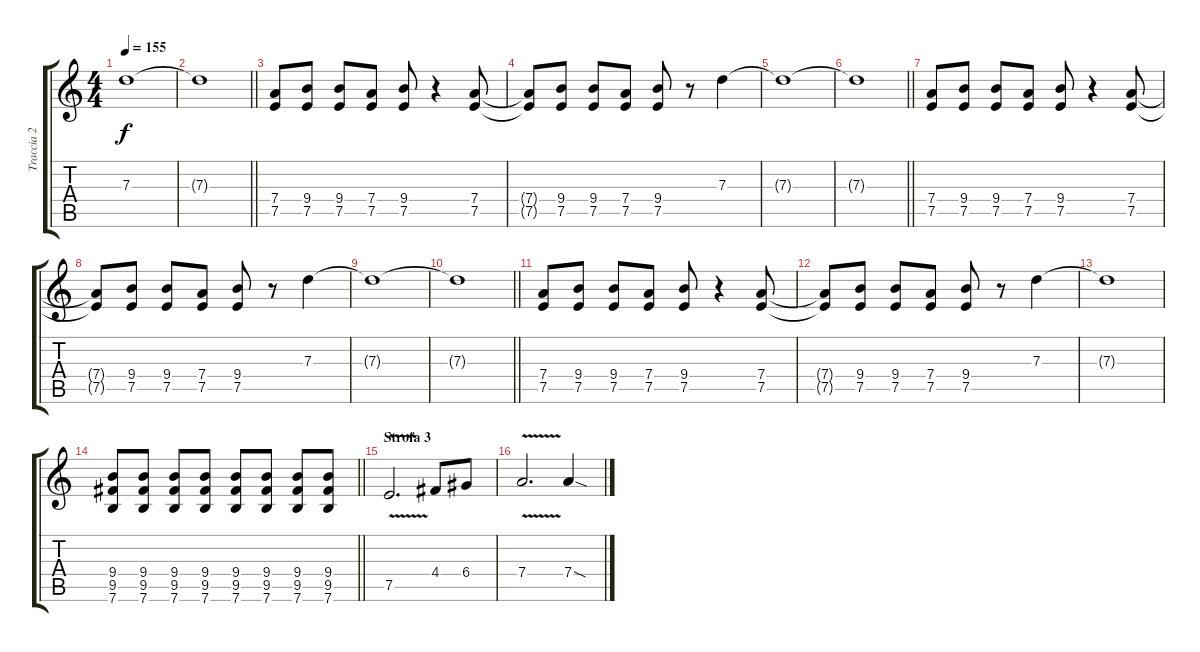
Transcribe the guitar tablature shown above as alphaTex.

\track ("Traccia 2" "Traccia 2") {instrument overdrivenguitar}
\staff {score tabs}
\tuning (E4 B3 G3 D3 A2 E2) {hide}
\ts (4 4)
\tempo 155
\clef g2
\ks c
7.3{t}.1{dy f} |
\barLineRight lightlight
7.3{t}.1 |
(7.4 7.5).8 (9.4 7.5).8 (9.4 7.5).8 (7.4 7.5).8 (9.4 7.5).8 r.4 (7.4 7.5).8 |
(7.4{t} 7.5{t}).8 (9.4 7.5).8 (9.4 7.5).8 (7.4 7.5).8 (9.4 7.5).8 r.8 7.3.4 |
7.3{t}.1 |
\barLineRight lightlight
7.3{t}.1 |
(7.4 7.5).8 (9.4 7.5).8 (9.4 7.5).8 (7.4 7.5).8 (9.4 7.5).8 r.4 (7.4 7.5).8 |
(7.4{t} 7.5{t}).8 (9.4 7.5).8 (9.4 7.5).8 (7.4 7.5).8 (9.4 7.5).8 r.8 7.3.4 |
7.3{t}.1 |
\barLineRight lightlight
7.3{t}.1 |
(7.4 7.5).8 (9.4 7.5).8 (9.4 7.5).8 (7.4 7.5).8 (9.4 7.5).8 r.4 (7.4 7.5).8 |
(7.4{t} 7.5{t}).8 (9.4 7.5).8 (9.4 7.5).8 (7.4 7.5).8 (9.4 7.5).8 r.8 7.3.4 |
7.3{t}.1 |
\barLineRight lightlight
(9.4 9.5 7.6).8 (9.4 9.5 7.6).8 (9.4 9.5 7.6).8 (9.4 9.5 7.6).8 (9.4 9.5 7.6).8 (9.4 9.5 7.6).8 (9.4 9.5 7.6).8 (9.4 9.5 7.6).8 |
\section ("" "Strofa 3")
7.5{v}.2{d} 4.4.8 6.4.8 |
7.4{v}.2{d} 7.4{sod}.4
